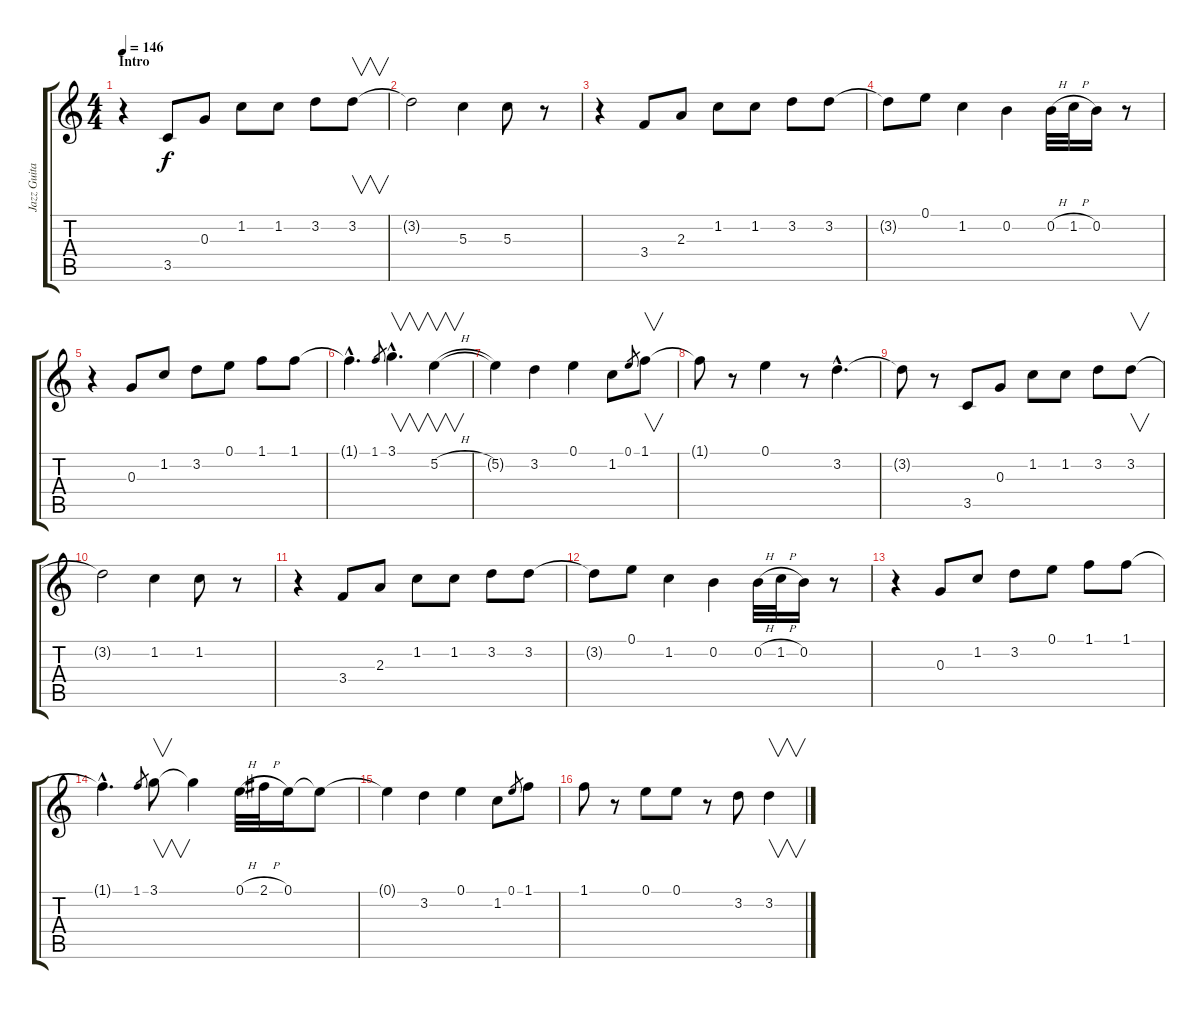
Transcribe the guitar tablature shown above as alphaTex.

\track ("Jazz Guitar" "Jazz Guita") {instrument electricguitarjazz}
\staff {score tabs}
\tuning (E4 B3 G3 D3 A2 E2) {hide}
\ts (4 4)
\section ("" "Intro")
\tempo 146
\clef g2
\ks c
r.4{dy f instrument electricguitarjazz} 3.5.8 0.3.8 1.2.8 1.2.8 3.2.8 3.2.8{v} |
3.2{t}.2 5.3.4 5.3.8 r.8 |
r.4 3.4.8 2.3.8 1.2.8 1.2.8 3.2.8 3.2.8 |
3.2{t}.8 0.1.8 1.2.4 0.2.4 0.2{h}.32 1.2{h}.32 0.2.16 r.8 |
r.4 0.3.8 1.2.8 3.2.8 0.1.8 1.1.8 1.1.8 |
1.1{hac t}.4{d} 1.1.8{gr} 3.1{hac}.4{v d} 5.2{h}.4{v} |
5.2{t}.4 3.2.4 0.1.4 1.2.8 0.1.8{gr} 1.1.8{v} |
1.1{t}.8 r.8 0.1.4 r.8 3.2{hac}.4{d} |
3.2{t}.8 r.8 3.5.8 0.3.8 1.2.8 1.2.8 3.2.8 3.2.8{v} |
3.2{t}.2 1.2.4 1.2.8 r.8 |
r.4 3.4.8 2.3.8 1.2.8 1.2.8 3.2.8 3.2.8 |
3.2{t}.8 0.1.8 1.2.4 0.2.4 0.2{h}.32 1.2{h}.32 0.2.16 r.8 |
r.4 0.3.8 1.2.8 3.2.8 0.1.8 1.1.8 1.1.8 |
1.1{hac t}.4{d} 1.1.8{gr} 3.1.8{v} 3.1{t}.4 0.1{h}.32 2.1{h}.32 0.1.16 0.1{t}.8 |
0.1{t}.4 3.2.4 0.1.4 1.2.8 0.1.8{gr} 1.1.8 |
1.1.8 r.8 0.1.8 0.1.8 r.8 3.2.8 3.2.4{v}
